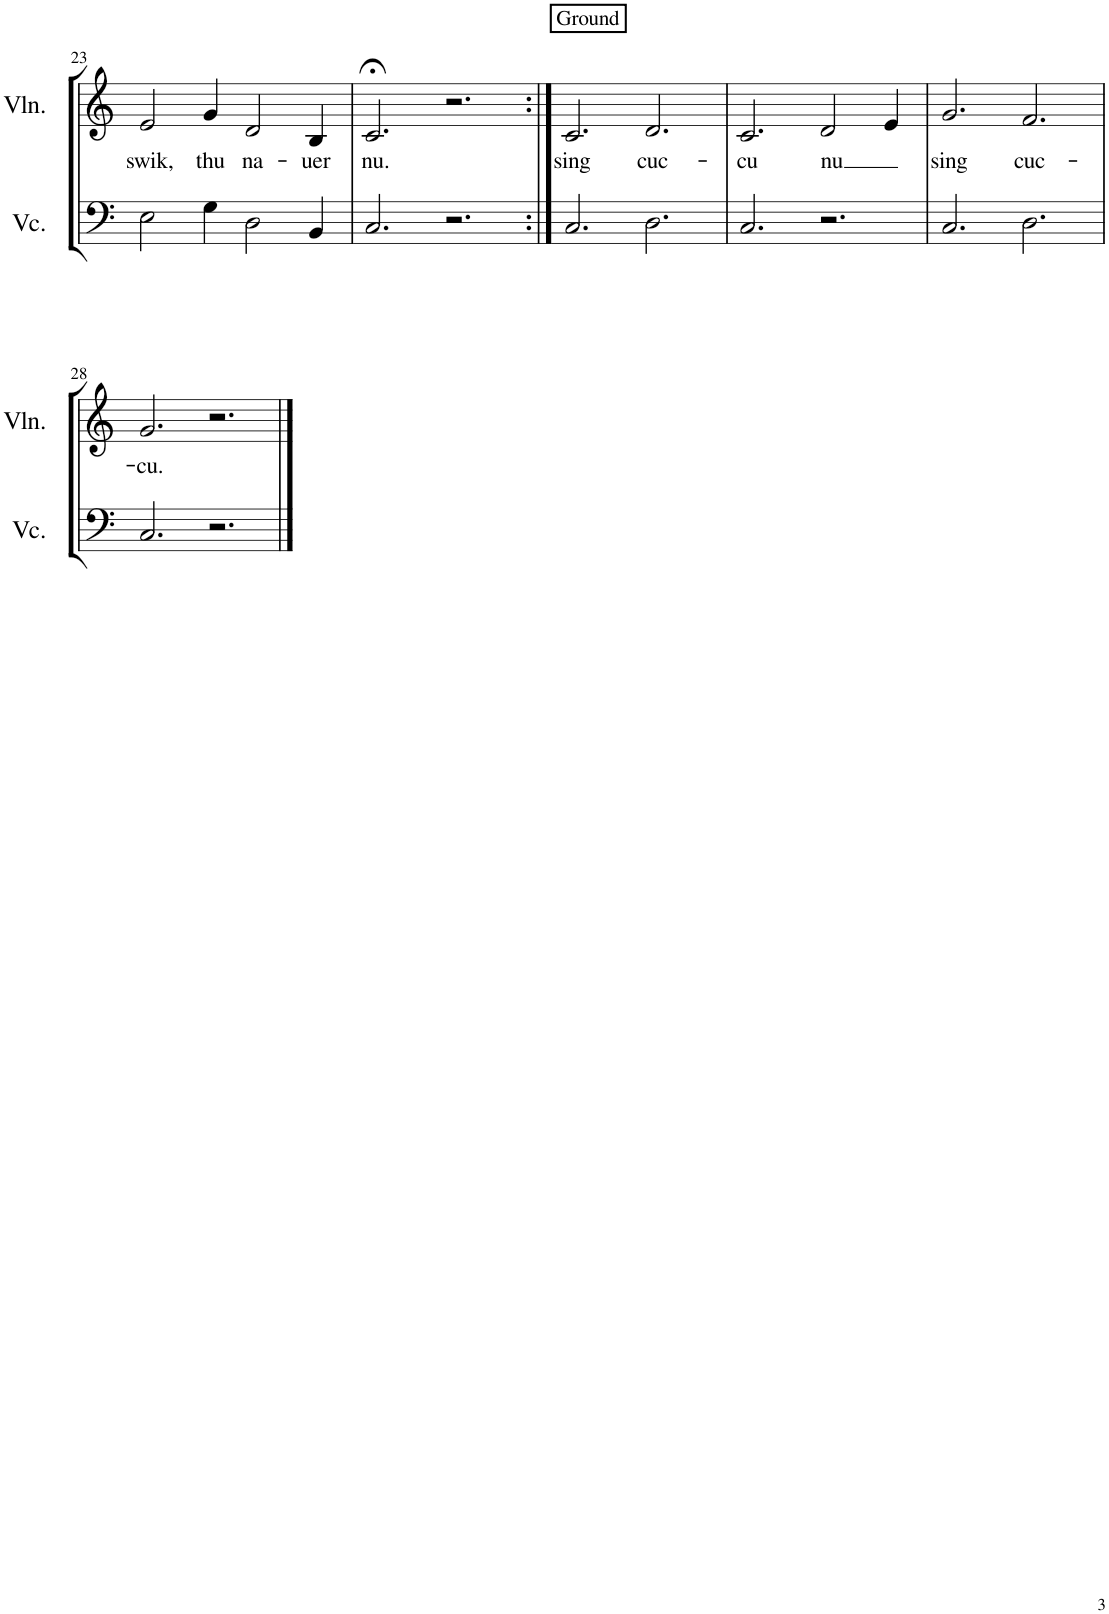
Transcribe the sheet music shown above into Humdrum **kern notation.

**kern	**kern	**text
*part2	*part1	*part1
*staff2	*staff1	*staff1
*I"Violoncello	*I"Violine	*
*I'Vc.	*I'Vln.	*
!!LO:PB:g=z
*clefF4	*clefG2	*
*k[]	*k[]	*
*M6/4	*M6/4	*
=23	=23	=23
!	!	!LO:LY:b
2E\	2e/	swik,
!	!	!LO:LY:b
4G\	4g/	thu
!	!	!LO:LY:b
2D\	2d/	na-
!	!	!LO:LY:b
4BB/	4B/	-uer
=24	=24	=24
!	!	!LO:LY:b
2.C/	2.c;</	nu.
2.r	2.r	.
=25:|!	=25:|!	=25:|!
!	!LO:TX:a:t=Ground	!
!	!	!LO:LY:b
2.C/	2.c/	sing
!	!	!LO:LY:b
2.D\	2.d/	cuc-
=26	=26	=26
!	!	!LO:LY:b
2.C/	2.c/	-cu
!	!	!LO:LY:b
2.r	2d/	nu
.	4e/	.
=27	=27	=27
!	!	!LO:LY:b
2.C/	2.g/	sing
!	!	!LO:LY:b
2.D\	2.f/	cuc-
!!LO:LB:g=z
=28	=28	=28
!	!	!LO:LY:b
2.C/	2.g/	-cu.
2.r	2.r	.
==	==	==
*-	*-	*-
